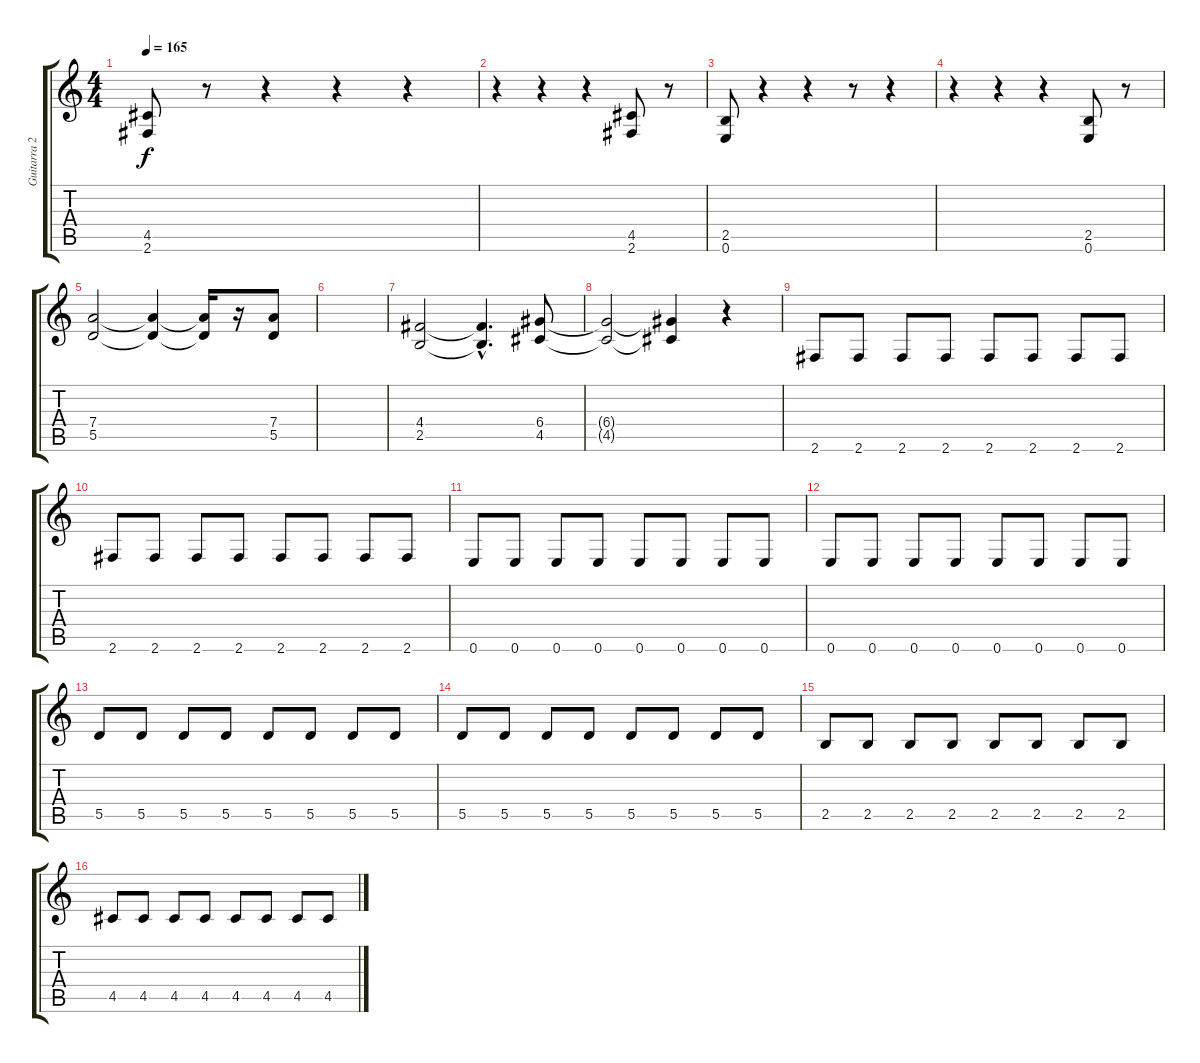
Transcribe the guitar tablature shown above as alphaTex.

\track ("Guitarra 2" "Guitarra 2") {instrument overdrivenguitar}
\staff {score tabs}
\tuning (E4 B3 G3 D3 A2 E2) {hide}
\ts (4 4)
\tempo 165
\clef g2
\ks c
(4.5 2.6).8{dy f} r.8 r.4 r.4 r.4 |
r.4 r.4 r.4 (4.5 2.6).8 r.8 |
(2.5 0.6).8 r.4 r.4 r.8 r.4 |
r.4 r.4 r.4 (2.5 0.6).8 r.8 |
(7.4 5.5).2 (7.4{t} 5.5{t}).4 (7.4{t} 5.5{t}).16 r.16 (7.4 5.5).8 |
|
(4.4 2.5).2 (4.4{hac t} 2.5{hac t}).4{d} (6.4 4.5).8 |
(6.4{t} 4.5{t}).2 (6.4{t} 4.5{t}).4 r.4 |
2.6.8 2.6.8 2.6.8 2.6.8 2.6.8 2.6.8 2.6.8 2.6.8 |
2.6.8 2.6.8 2.6.8 2.6.8 2.6.8 2.6.8 2.6.8 2.6.8 |
0.6.8 0.6.8 0.6.8 0.6.8 0.6.8 0.6.8 0.6.8 0.6.8 |
0.6.8 0.6.8 0.6.8 0.6.8 0.6.8 0.6.8 0.6.8 0.6.8 |
5.5.8 5.5.8 5.5.8 5.5.8 5.5.8 5.5.8 5.5.8 5.5.8 |
5.5.8 5.5.8 5.5.8 5.5.8 5.5.8 5.5.8 5.5.8 5.5.8 |
2.5.8 2.5.8 2.5.8 2.5.8 2.5.8 2.5.8 2.5.8 2.5.8 |
4.5.8 4.5.8 4.5.8 4.5.8 4.5.8 4.5.8 4.5.8 4.5.8
